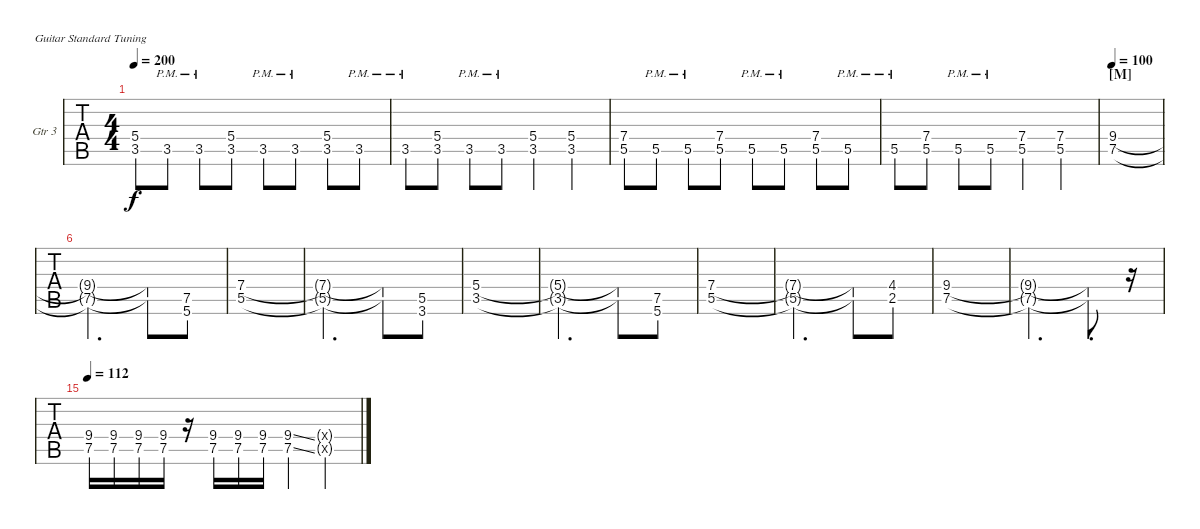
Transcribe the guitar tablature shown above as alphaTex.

\bracketExtendMode nobrackets
\firstSystemTrackNameOrientation horizontal
\otherSystemsTrackNameOrientation horizontal
\defaultBarNumberDisplay FirstOfSystem
\track ("Guitar 3" "Gtr 3") {instrument distortionguitar}
\staff {tabs}
\tuning (E4 B3 G3 D3 A2 E2)
\ts (4 4)
\tempo 200
\clef g2
\scale
0.25
\ks c
(5.4 3.5).8{dy f} 3.5{pm}.8 3.5{pm}.8 (5.4 3.5).8 3.5{pm}.8 3.5{pm}.8 (5.4 3.5).8 3.5{pm}.8 |
\scale
0.25 3.5{pm}.8 (5.4 3.5).8 3.5{pm}.8 3.5{pm}.8 (5.4 3.5).4 (5.4 3.5).4 |
\scale
0.25 (7.4 5.5).8 5.5{pm}.8 5.5{pm}.8 (7.4 5.5).8 5.5{pm}.8 5.5{pm}.8 (7.4 5.5).8 5.5{pm}.8 |
\scale
0.25 5.5{pm}.8 (7.4 5.5).8 5.5{pm}.8 5.5{pm}.8 (7.4 5.5).4 (7.4 5.5).4 |
\section ("M" "")
\tempo 100
\scale
0.25 (9.4 7.5).1 |
\scale
0.25 (9.4{t} 7.5{t}).2{d} (9.4{t} 7.5{t}).8 (7.5 5.6).8 |
\scale
0.25 (7.4 5.5).1 |
\scale
0.25 (7.4{t} 5.5{t}).2{d} (7.4{t} 5.5{t}).8 (5.5 3.6).8 |
\scale
0.25 (5.4 3.5).1 |
\scale
0.25 (5.4{t} 3.5{t}).2{d} (5.4{t} 3.5{t}).8 (7.5 5.6).8 |
\scale
0.25 (7.4 5.5).1 |
\scale
0.25 (7.4{t} 5.5{t}).2{d} (7.4{t} 5.5{t}).8 (4.4 2.5).8 |
\scale
0.25 (9.4 7.5).1 |
(9.4{t} 7.5{t}).2{d} (9.4{t} 7.5{t}).8{d} r.16 |
\tempo 112
(9.4 7.5).16 (9.4 7.5).16 (9.4 7.5).16 (9.4 7.5).16 r.16 (9.4 7.5).16 (9.4 7.5).16 (9.4 7.5).16 (9.4{ss} 7.5{ss}).4 (0.4{g x} 0.5{g x}).4
